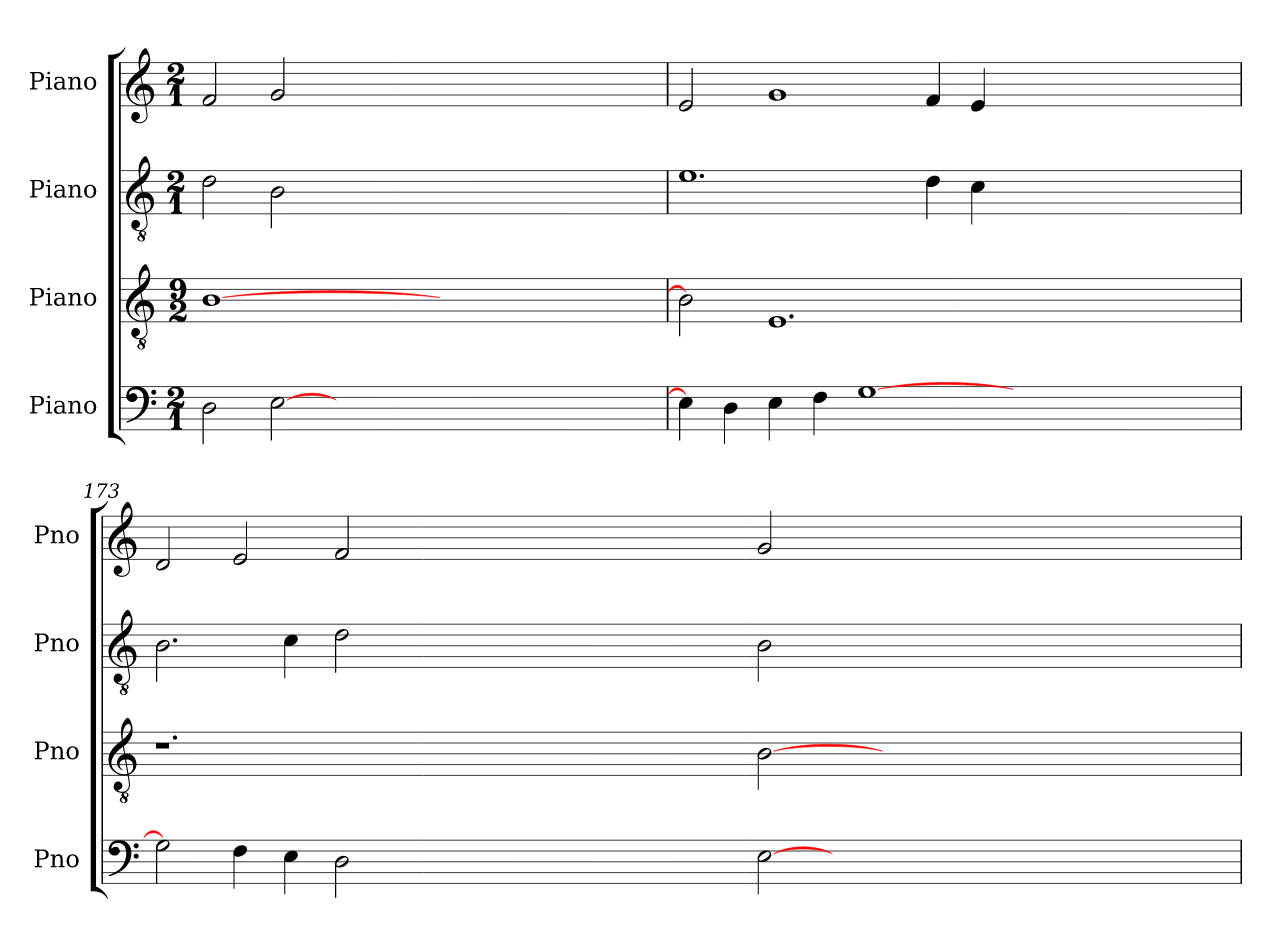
**kern	**kern	**kern	**kern
*part4	*part3	*part2	*part1
*staff4	*staff3	*staff2	*staff1
*I"Piano	*I"Piano	*I"Piano	*I"Piano
*I'Pno	*I'Pno	*I'Pno	*I'Pno
*clefF4	*clefGv2	*clefGv2	*clefG2
*k[]	*k[]	*k[]	*k[]
*M2/1	*M9/2	*M2/1	*M2/1
=	=	=	=
2D\	[1B	2d\	2f/
[2E\	.	2B\	2g/
1ryy	2%7ryy	1ryy	1ryy
0ryy	.	0ryy	0ryy
2ryy	.	2ryy	2ryy
!!LO:LB:g=z
=172	=172	=172	=172
4E\]	2B\]	1.e	2e/
4D\	.	.	.
4E\	1.E	.	1g
4F\	.	.	.
[1G	.	.	.
.	.	4d\	4f/
.	.	4c\	4e/
0ryy	0ryy	0ryy	0ryy
2ryy	2ryy	2ryy	2ryy
=173	=173	=173	=173
2G\]	1.r	2.B\	2d/
4F\	.	.	2e/
4E\	.	4c\	.
2D\	.	2d\	2f/
2ryy	0.ryy	2ryy	2ryy
0ryy	.	0ryy	0ryy
2ryy	.	2ryy	2ryy
!!LO:LB:g=z
=-	=-	=-	=-
[2E\	[2B\	2B\	2g/
1.ryy	00ryy	1.ryy	1.ryy
0ryy	.	0ryy	0ryy
2ryy	.	2ryy	2ryy
=	=	=	=
*-	*-	*-	*-
